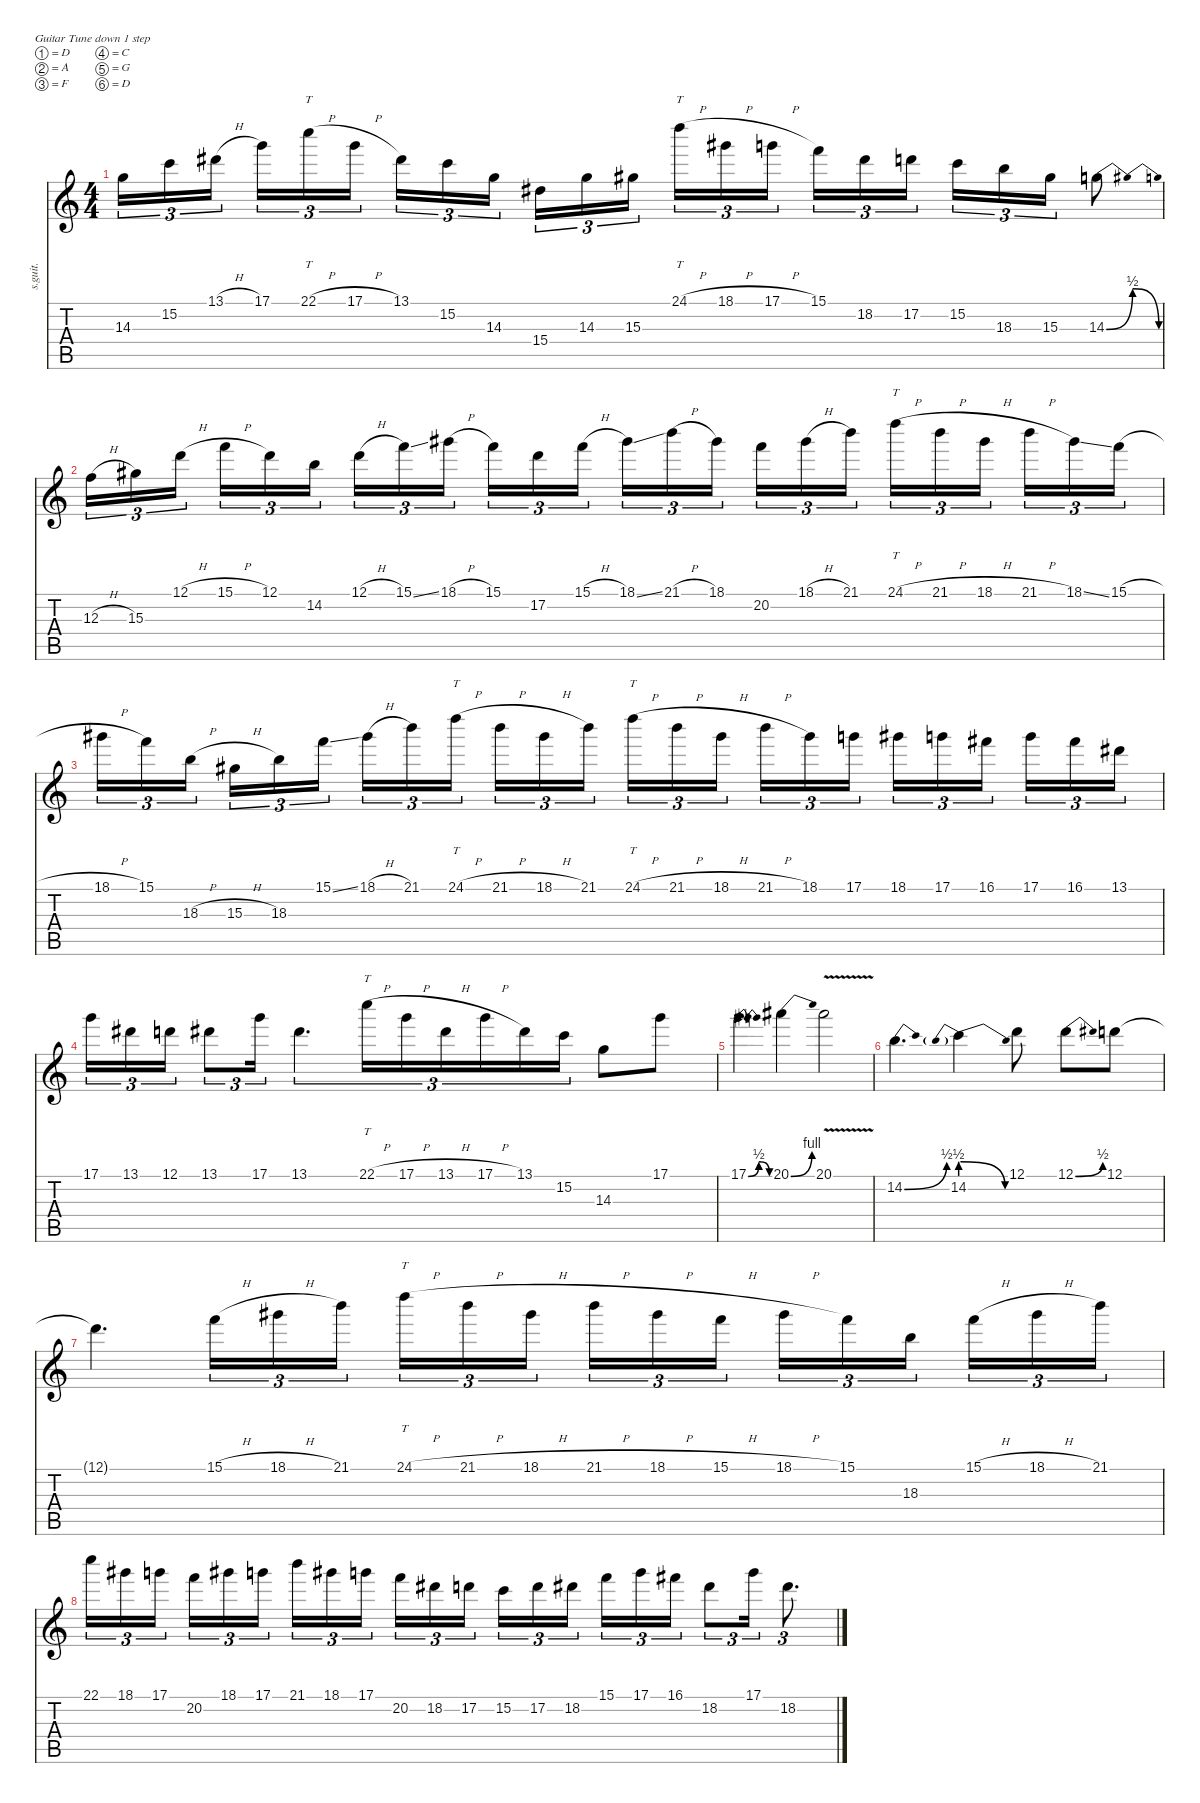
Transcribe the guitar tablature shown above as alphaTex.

\defaultSystemsLayout 4
\hideDynamics
\bracketExtendMode nobrackets
\track ("Solo (Muhammed Suicmez)" "s.guit.") {instrument distortionguitar}
\staff {score tabs}
\tuning (D4 A3 F3 C3 G2 D2)
\ts (4 4)
\tempo (104 hide)
\clef g2
\ks c
14.3.16{tu (3 2) lyrics (0 "") lyrics (1 "") lyrics (2 "") lyrics (3 "") lyrics (4 "") dy f} 15.2.16{tu (3 2) lyrics (0 "") lyrics (1 "") lyrics (2 "") lyrics (3 "") lyrics (4 "")} 13.1{h acc #}.16{tu (3 2) lyrics (0 "") lyrics (1 "") lyrics (2 "") lyrics (3 "") lyrics (4 "")} 17.1.16{tu (3 2) lyrics (0 "") lyrics (1 "") lyrics (2 "") lyrics (3 "") lyrics (4 "")} 22.1{h}.16{tt tu (3 2) lyrics (0 "") lyrics (1 "") lyrics (2 "") lyrics (3 "") lyrics (4 "")} 17.1{h}.16{tu (3 2) lyrics (0 "") lyrics (1 "") lyrics (2 "") lyrics (3 "") lyrics (4 "")} 13.1{acc #}.16{tu (3 2) lyrics (0 "") lyrics (1 "") lyrics (2 "") lyrics (3 "") lyrics (4 "")} 15.2.16{tu (3 2) lyrics (0 "") lyrics (1 "") lyrics (2 "") lyrics (3 "") lyrics (4 "")} 14.3.16{tu (3 2) lyrics (0 "") lyrics (1 "") lyrics (2 "") lyrics (3 "") lyrics (4 "")} 15.4{acc #}.16{tu (3 2) lyrics (0 "") lyrics (1 "") lyrics (2 "") lyrics (3 "") lyrics (4 "")} 14.3.16{tu (3 2) lyrics (0 "") lyrics (1 "") lyrics (2 "") lyrics (3 "") lyrics (4 "")} 15.3{acc #}.16{tu (3 2) lyrics (0 "") lyrics (1 "") lyrics (2 "") lyrics (3 "") lyrics (4 "")} 24.1{h}.16{tt tu (3 2) lyrics (0 "") lyrics (1 "") lyrics (2 "") lyrics (3 "") lyrics (4 "")} 18.1{h acc #}.16{tu (3 2) lyrics (0 "") lyrics (1 "") lyrics (2 "") lyrics (3 "") lyrics (4 "")} 17.1{h}.16{tu (3 2) lyrics (0 "") lyrics (1 "") lyrics (2 "") lyrics (3 "") lyrics (4 "")} 15.1.16{tu (3 2) lyrics (0 "") lyrics (1 "") lyrics (2 "") lyrics (3 "") lyrics (4 "")} 18.2{acc #}.16{tu (3 2) lyrics (0 "") lyrics (1 "") lyrics (2 "") lyrics (3 "") lyrics (4 "")} 17.2.16{tu (3 2) lyrics (0 "") lyrics (1 "") lyrics (2 "") lyrics (3 "") lyrics (4 "")} 15.2.16{tu (3 2) lyrics (0 "") lyrics (1 "") lyrics (2 "") lyrics (3 "") lyrics (4 "")} 18.3.16{tu (3 2) lyrics (0 "") lyrics (1 "") lyrics (2 "") lyrics (3 "") lyrics (4 "")} 15.3{acc #}.16{tu (3 2) lyrics (0 "") lyrics (1 "") lyrics (2 "") lyrics (3 "") lyrics (4 "")} 14.3{be (bendrelease 0 0 30 2 30 2 60 0)}.8{lyrics (0 "") lyrics (1 "") lyrics (2 "") lyrics (3 "") lyrics (4 "")} |
12.3{h}.16{tu (3 2) lyrics (0 "") lyrics (1 "") lyrics (2 "") lyrics (3 "") lyrics (4 "")} 15.3{acc #}.16{tu (3 2) lyrics (0 "") lyrics (1 "") lyrics (2 "") lyrics (3 "") lyrics (4 "")} 12.1{h}.16{tu (3 2) lyrics (0 "") lyrics (1 "") lyrics (2 "") lyrics (3 "") lyrics (4 "")} 15.1{h}.16{tu (3 2) lyrics (0 "") lyrics (1 "") lyrics (2 "") lyrics (3 "") lyrics (4 "")} 12.1.16{tu (3 2) lyrics (0 "") lyrics (1 "") lyrics (2 "") lyrics (3 "") lyrics (4 "")} 14.2.16{tu (3 2) lyrics (0 "") lyrics (1 "") lyrics (2 "") lyrics (3 "") lyrics (4 "")} 12.1{h}.16{tu (3 2) lyrics (0 "") lyrics (1 "") lyrics (2 "") lyrics (3 "") lyrics (4 "")} 15.1{ss}.16{tu (3 2) lyrics (0 "") lyrics (1 "") lyrics (2 "") lyrics (3 "") lyrics (4 "")} 18.1{h acc #}.16{tu (3 2) lyrics (0 "") lyrics (1 "") lyrics (2 "") lyrics (3 "") lyrics (4 "")} 15.1.16{tu (3 2) lyrics (0 "") lyrics (1 "") lyrics (2 "") lyrics (3 "") lyrics (4 "")} 17.2.16{tu (3 2) lyrics (0 "") lyrics (1 "") lyrics (2 "") lyrics (3 "") lyrics (4 "")} 15.1{h}.16{tu (3 2) lyrics (0 "") lyrics (1 "") lyrics (2 "") lyrics (3 "") lyrics (4 "")} 18.1{ss acc #}.16{tu (3 2) lyrics (0 "") lyrics (1 "") lyrics (2 "") lyrics (3 "") lyrics (4 "")} 21.1{h}.16{tu (3 2) lyrics (0 "") lyrics (1 "") lyrics (2 "") lyrics (3 "") lyrics (4 "")} 18.1{acc #}.16{tu (3 2) lyrics (0 "") lyrics (1 "") lyrics (2 "") lyrics (3 "") lyrics (4 "")} 20.2.16{tu (3 2) lyrics (0 "") lyrics (1 "") lyrics (2 "") lyrics (3 "") lyrics (4 "")} 18.1{h acc #}.16{tu (3 2) lyrics (0 "") lyrics (1 "") lyrics (2 "") lyrics (3 "") lyrics (4 "")} 21.1.16{tu (3 2) lyrics (0 "") lyrics (1 "") lyrics (2 "") lyrics (3 "") lyrics (4 "")} 24.1{h}.16{tt tu (3 2) lyrics (0 "") lyrics (1 "") lyrics (2 "") lyrics (3 "") lyrics (4 "")} 21.1{h}.16{tu (3 2) lyrics (0 "") lyrics (1 "") lyrics (2 "") lyrics (3 "") lyrics (4 "")} 18.1{h acc #}.16{tu (3 2) lyrics (0 "") lyrics (1 "") lyrics (2 "") lyrics (3 "") lyrics (4 "")} 21.1{h}.16{tu (3 2) lyrics (0 "") lyrics (1 "") lyrics (2 "") lyrics (3 "") lyrics (4 "")} 18.1{ss acc #}.16{tu (3 2) lyrics (0 "") lyrics (1 "") lyrics (2 "") lyrics (3 "") lyrics (4 "")} 15.1{h}.16{tu (3 2) lyrics (0 "") lyrics (1 "") lyrics (2 "") lyrics (3 "") lyrics (4 "")} |
18.1{h acc #}.16{tu (3 2) lyrics (0 "") lyrics (1 "") lyrics (2 "") lyrics (3 "") lyrics (4 "")} 15.1.16{tu (3 2) lyrics (0 "") lyrics (1 "") lyrics (2 "") lyrics (3 "") lyrics (4 "")} 18.3{h}.16{tu (3 2) lyrics (0 "") lyrics (1 "") lyrics (2 "") lyrics (3 "") lyrics (4 "")} 15.3{h acc #}.16{tu (3 2) lyrics (0 "") lyrics (1 "") lyrics (2 "") lyrics (3 "") lyrics (4 "")} 18.3.16{tu (3 2) lyrics (0 "") lyrics (1 "") lyrics (2 "") lyrics (3 "") lyrics (4 "")} 15.1{ss}.16{tu (3 2) lyrics (0 "") lyrics (1 "") lyrics (2 "") lyrics (3 "") lyrics (4 "")} 18.1{h acc #}.16{tu (3 2) lyrics (0 "") lyrics (1 "") lyrics (2 "") lyrics (3 "") lyrics (4 "")} 21.1.16{tu (3 2) lyrics (0 "") lyrics (1 "") lyrics (2 "") lyrics (3 "") lyrics (4 "")} 24.1{h}.16{tt tu (3 2) lyrics (0 "") lyrics (1 "") lyrics (2 "") lyrics (3 "") lyrics (4 "")} 21.1{h}.16{tu (3 2) lyrics (0 "") lyrics (1 "") lyrics (2 "") lyrics (3 "") lyrics (4 "")} 18.1{h acc #}.16{tu (3 2) lyrics (0 "") lyrics (1 "") lyrics (2 "") lyrics (3 "") lyrics (4 "")} 21.1.16{tu (3 2) lyrics (0 "") lyrics (1 "") lyrics (2 "") lyrics (3 "") lyrics (4 "")} 24.1{h}.16{tt tu (3 2) lyrics (0 "") lyrics (1 "") lyrics (2 "") lyrics (3 "") lyrics (4 "")} 21.1{h}.16{tu (3 2) lyrics (0 "") lyrics (1 "") lyrics (2 "") lyrics (3 "") lyrics (4 "")} 18.1{h acc #}.16{tu (3 2) lyrics (0 "") lyrics (1 "") lyrics (2 "") lyrics (3 "") lyrics (4 "")} 21.1{h}.16{tu (3 2) lyrics (0 "") lyrics (1 "") lyrics (2 "") lyrics (3 "") lyrics (4 "")} 18.1{acc #}.16{tu (3 2) lyrics (0 "") lyrics (1 "") lyrics (2 "") lyrics (3 "") lyrics (4 "")} 17.1.16{tu (3 2) lyrics (0 "") lyrics (1 "") lyrics (2 "") lyrics (3 "") lyrics (4 "")} 18.1{acc #}.16{tu (3 2) lyrics (0 "") lyrics (1 "") lyrics (2 "") lyrics (3 "") lyrics (4 "")} 17.1.16{tu (3 2) lyrics (0 "") lyrics (1 "") lyrics (2 "") lyrics (3 "") lyrics (4 "")} 16.1{acc #}.16{tu (3 2) lyrics (0 "") lyrics (1 "") lyrics (2 "") lyrics (3 "") lyrics (4 "")} 17.1.16{tu (3 2) lyrics (0 "") lyrics (1 "") lyrics (2 "") lyrics (3 "") lyrics (4 "")} 16.1{acc #}.16{tu (3 2) lyrics (0 "") lyrics (1 "") lyrics (2 "") lyrics (3 "") lyrics (4 "")} 13.1{acc #}.16{tu (3 2) lyrics (0 "") lyrics (1 "") lyrics (2 "") lyrics (3 "") lyrics (4 "")} |
17.1.16{tu (3 2) lyrics (0 "") lyrics (1 "") lyrics (2 "") lyrics (3 "") lyrics (4 "")} 13.1{acc #}.16{tu (3 2) lyrics (0 "") lyrics (1 "") lyrics (2 "") lyrics (3 "") lyrics (4 "")} 12.1.16{tu (3 2) lyrics (0 "") lyrics (1 "") lyrics (2 "") lyrics (3 "") lyrics (4 "")} 13.1{acc #}.8{tu (3 2) lyrics (0 "") lyrics (1 "") lyrics (2 "") lyrics (3 "") lyrics (4 "")} 17.1.16{tu (3 2) lyrics (0 "") lyrics (1 "") lyrics (2 "") lyrics (3 "") lyrics (4 "")} 13.1{acc #}.4{d tu (3 2) lyrics (0 "") lyrics (1 "") lyrics (2 "") lyrics (3 "") lyrics (4 "")} 22.1{h}.16{tt tu (3 2) lyrics (0 "") lyrics (1 "") lyrics (2 "") lyrics (3 "") lyrics (4 "")} 17.1{h}.16{tu (3 2) lyrics (0 "") lyrics (1 "") lyrics (2 "") lyrics (3 "") lyrics (4 "")} 13.1{h acc #}.16{tu (3 2) lyrics (0 "") lyrics (1 "") lyrics (2 "") lyrics (3 "") lyrics (4 "")} 17.1{h}.16{tu (3 2) lyrics (0 "") lyrics (1 "") lyrics (2 "") lyrics (3 "") lyrics (4 "")} 13.1{acc #}.16{tu (3 2) lyrics (0 "") lyrics (1 "") lyrics (2 "") lyrics (3 "") lyrics (4 "")} 15.2.16{tu (3 2) lyrics (0 "") lyrics (1 "") lyrics (2 "") lyrics (3 "") lyrics (4 "")} 14.3.8{lyrics (0 "") lyrics (1 "") lyrics (2 "") lyrics (3 "") lyrics (4 "")} 17.1.8{lyrics (0 "") lyrics (1 "") lyrics (2 "") lyrics (3 "") lyrics (4 "")} |
17.1{be (bendrelease 0 0 30 2 30 2 60 0)}.4{lyrics (0 "") lyrics (1 "") lyrics (2 "") lyrics (3 "") lyrics (4 "")} 20.1{be (bend 0 0 15 4) acc #}.4{lyrics (0 "") lyrics (1 "") lyrics (2 "") lyrics (3 "") lyrics (4 "")} 20.1{v acc #}.2{lyrics (0 "") lyrics (1 "") lyrics (2 "") lyrics (3 "") lyrics (4 "")} |
14.2{be (bend 0 0 15 2)}.4{d lyrics (0 "") lyrics (1 "") lyrics (2 "") lyrics (3 "") lyrics (4 "")} 14.2{be (prebendrelease 0 2 30 0)}.4{lyrics (0 "") lyrics (1 "") lyrics (2 "") lyrics (3 "") lyrics (4 "")} 12.1.8{lyrics (0 "") lyrics (1 "") lyrics (2 "") lyrics (3 "") lyrics (4 "")} 12.1{be (bend 0 0 15 2)}.8{lyrics (0 "") lyrics (1 "") lyrics (2 "") lyrics (3 "") lyrics (4 "")} 12.1.8{lyrics (0 "") lyrics (1 "") lyrics (2 "") lyrics (3 "") lyrics (4 "")} |
12.1{t}.4{d lyrics (0 "") lyrics (1 "") lyrics (2 "") lyrics (3 "") lyrics (4 "")} 15.1{h}.16{tu (3 2) lyrics (0 "") lyrics (1 "") lyrics (2 "") lyrics (3 "") lyrics (4 "")} 18.1{h acc #}.16{tu (3 2) lyrics (0 "") lyrics (1 "") lyrics (2 "") lyrics (3 "") lyrics (4 "")} 21.1.16{tu (3 2) lyrics (0 "") lyrics (1 "") lyrics (2 "") lyrics (3 "") lyrics (4 "")} 24.1{h}.16{tt tu (3 2) lyrics (0 "") lyrics (1 "") lyrics (2 "") lyrics (3 "") lyrics (4 "")} 21.1{h}.16{tu (3 2) lyrics (0 "") lyrics (1 "") lyrics (2 "") lyrics (3 "") lyrics (4 "")} 18.1{h acc #}.16{tu (3 2) lyrics (0 "") lyrics (1 "") lyrics (2 "") lyrics (3 "") lyrics (4 "")} 21.1{h}.16{tu (3 2) lyrics (0 "") lyrics (1 "") lyrics (2 "") lyrics (3 "") lyrics (4 "")} 18.1{h acc #}.16{tu (3 2) lyrics (0 "") lyrics (1 "") lyrics (2 "") lyrics (3 "") lyrics (4 "")} 15.1{h}.16{tu (3 2) lyrics (0 "") lyrics (1 "") lyrics (2 "") lyrics (3 "") lyrics (4 "")} 18.1{h acc #}.16{tu (3 2) lyrics (0 "") lyrics (1 "") lyrics (2 "") lyrics (3 "") lyrics (4 "")} 15.1.16{tu (3 2) lyrics (0 "") lyrics (1 "") lyrics (2 "") lyrics (3 "") lyrics (4 "")} 18.3.16{tu (3 2) lyrics (0 "") lyrics (1 "") lyrics (2 "") lyrics (3 "") lyrics (4 "")} 15.1{h}.16{tu (3 2) lyrics (0 "") lyrics (1 "") lyrics (2 "") lyrics (3 "") lyrics (4 "")} 18.1{h acc #}.16{tu (3 2) lyrics (0 "") lyrics (1 "") lyrics (2 "") lyrics (3 "") lyrics (4 "")} 21.1.16{tu (3 2) lyrics (0 "") lyrics (1 "") lyrics (2 "") lyrics (3 "") lyrics (4 "")} |
22.1.16{tu (3 2) lyrics (0 "") lyrics (1 "") lyrics (2 "") lyrics (3 "") lyrics (4 "")} 18.1{acc #}.16{tu (3 2) lyrics (0 "") lyrics (1 "") lyrics (2 "") lyrics (3 "") lyrics (4 "")} 17.1.16{tu (3 2) lyrics (0 "") lyrics (1 "") lyrics (2 "") lyrics (3 "") lyrics (4 "")} 20.2.16{tu (3 2) lyrics (0 "") lyrics (1 "") lyrics (2 "") lyrics (3 "") lyrics (4 "")} 18.1{acc #}.16{tu (3 2) lyrics (0 "") lyrics (1 "") lyrics (2 "") lyrics (3 "") lyrics (4 "")} 17.1.16{tu (3 2) lyrics (0 "") lyrics (1 "") lyrics (2 "") lyrics (3 "") lyrics (4 "")} 21.1.16{tu (3 2) lyrics (0 "") lyrics (1 "") lyrics (2 "") lyrics (3 "") lyrics (4 "")} 18.1{acc #}.16{tu (3 2) lyrics (0 "") lyrics (1 "") lyrics (2 "") lyrics (3 "") lyrics (4 "")} 17.1.16{tu (3 2) lyrics (0 "") lyrics (1 "") lyrics (2 "") lyrics (3 "") lyrics (4 "")} 20.2.16{tu (3 2) lyrics (0 "") lyrics (1 "") lyrics (2 "") lyrics (3 "") lyrics (4 "")} 18.2{acc #}.16{tu (3 2) lyrics (0 "") lyrics (1 "") lyrics (2 "") lyrics (3 "") lyrics (4 "")} 17.2.16{tu (3 2) lyrics (0 "") lyrics (1 "") lyrics (2 "") lyrics (3 "") lyrics (4 "")} 15.2.16{tu (3 2) lyrics (0 "") lyrics (1 "") lyrics (2 "") lyrics (3 "") lyrics (4 "")} 17.2.16{tu (3 2) lyrics (0 "") lyrics (1 "") lyrics (2 "") lyrics (3 "") lyrics (4 "")} 18.2{acc #}.16{tu (3 2) lyrics (0 "") lyrics (1 "") lyrics (2 "") lyrics (3 "") lyrics (4 "")} 15.1.16{tu (3 2) lyrics (0 "") lyrics (1 "") lyrics (2 "") lyrics (3 "") lyrics (4 "")} 17.1.16{tu (3 2) lyrics (0 "") lyrics (1 "") lyrics (2 "") lyrics (3 "") lyrics (4 "")} 16.1{acc #}.16{tu (3 2) lyrics (0 "") lyrics (1 "") lyrics (2 "") lyrics (3 "") lyrics (4 "")} 18.2{acc #}.8{tu (3 2) lyrics (0 "") lyrics (1 "") lyrics (2 "") lyrics (3 "") lyrics (4 "")} 17.1.16{tu (3 2) lyrics (0 "") lyrics (1 "") lyrics (2 "") lyrics (3 "") lyrics (4 "")} 18.2{acc #}.8{d tu (3 2) lyrics (0 "") lyrics (1 "") lyrics (2 "") lyrics (3 "") lyrics (4 "")}
